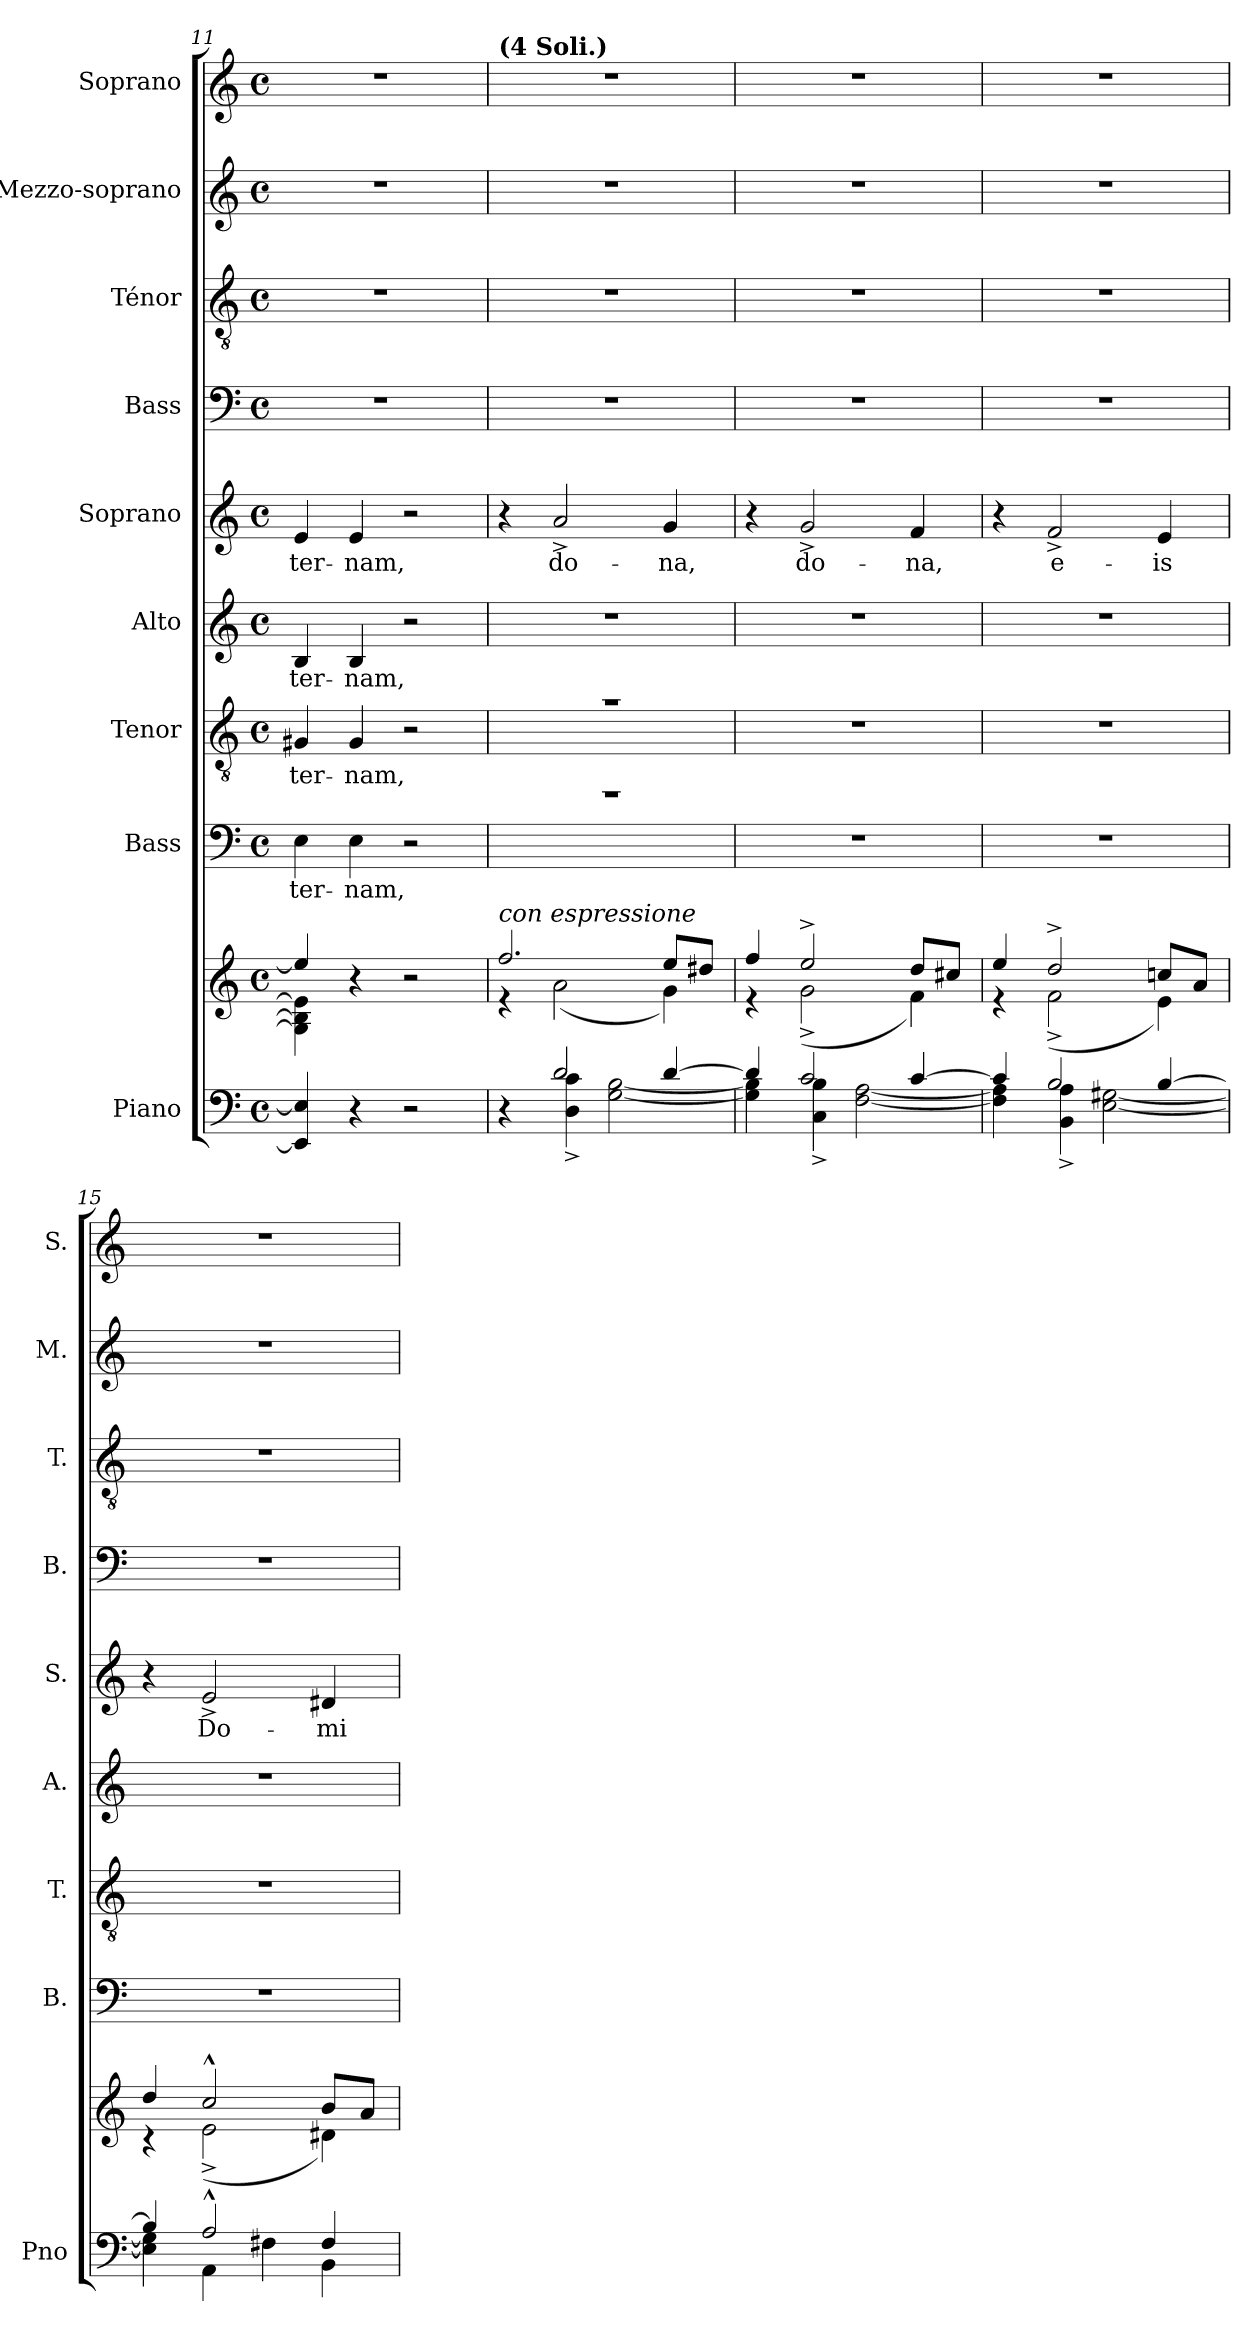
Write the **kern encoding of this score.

**kern	**kern	**kern	**text	**kern	**text	**kern	**text	**kern	**text	**kern	**kern	**kern	**kern
*part9	*part9	*part8	*part8	*part7	*part7	*part6	*part6	*part5	*part5	*part4	*part3	*part2	*part1
*staff10	*staff9	*staff8	*staff8	*staff7	*staff7	*staff6	*staff6	*staff5	*staff5	*staff4	*staff3	*staff2	*staff1
*I"Piano	*	*I"Bass	*	*I"Tenor	*	*I"Alto	*	*I"Soprano	*	*I"Bass	*I"Ténor	*I"Mezzo-soprano	*I"Soprano
*I'Pno	*	*I'B.	*	*I'T.	*	*I'A.	*	*I'S.	*	*I'B.	*I'T.	*I'M.	*I'S.
*clefF4	*clefG2	*clefF4	*	*clefGv2	*	*clefG2	*	*clefG2	*	*clefF4	*clefGv2	*clefG2	*clefG2
*k[]	*k[]	*k[]	*	*k[]	*	*k[]	*	*k[]	*	*k[]	*k[]	*k[]	*k[]
*M4/4	*M4/4	*M4/4	*	*M4/4	*	*M4/4	*	*M4/4	*	*M4/4	*M4/4	*M4/4	*M4/4
*met(c)	*met(c)	*met(c)	*	*met(c)	*	*met(c)	*	*met(c)	*	*met(c)	*met(c)	*met(c)	*met(c)
=11	=11	=11	=11	=11	=11	=11	=11	=11	=11	=11	=11	=11	=11
*	*^	*	*	*	*	*	*	*	*	*	*	*	*
!	!	!	!	!LO:LY:b	!	!LO:LY:b	!	!LO:LY:b	!	!LO:LY:b	!	!	!	!
4EE/] 4E/]	4ee/]	4G#\] 4B\] 4e\]	4E\	-ter-	4G#X/	-ter-	4B/	-ter-	4e/	-ter-	1r	1r	1r	1r
!	!	!	!	!LO:LY:b	!	!LO:LY:b	!	!LO:LY:b	!	!LO:LY:b	!	!	!	!
4r	4r	4ryy	4E\	-nam,	4G#/	-nam,	4B/	-nam,	4e/	-nam,	.	.	.	.
2r	2r	2ryy	2r	.	2r	.	2r	.	2r	.	.	.	.	.
=12	=12	=12	=12	=12	=12	=12	=12	=12	=12	=12	=12	=12	=12	=12
*^	*	*	*^	*	*^	*	*^	*	*	*	*	*	*	*
!	!	!	!	!	!	!	!	!	!	!	!	!	!	!	!	!	!	!LO:TX:a:B:t=(4 Soli.)
!	!	!LO:TX:a:i:t=con espressione	!	!	!	!	!	!	!	!	!	!	!	!	!	!	!	!
4r	4ryy	2.ff/	4r	1r	1cyy	.	1r	1cyy	.	1r	1cyy	.	4r	.	1r	1r	1r	1r
!	!	!	!	!	!	!	!	!	!	!	!	!	!	!LO:LY:b	!	!	!	!
2d/	4D\^ 4c\^	.	(2a\	.	.	.	.	.	.	.	.	.	2a^/	do-	.	.	.	.
.	[2G\ [2B\	.	.	.	.	.	.	.	.	.	.	.	.	.	.	.	.	.
!	!	!	!	!	!	!	!	!	!	!	!	!	!	!LO:LY:b	!	!	!	!
[4d/	.	8ee/L	4g\)	.	.	.	.	.	.	.	.	.	4g/	-na,	.	.	.	.
.	.	8dd#X/J	.	.	.	.	.	.	.	.	.	.	.	.	.	.	.	.
*	*	*	*	*v	*v	*	*	*	*	*v	*v	*	*	*	*	*	*	*
*	*	*	*	*	*	*v	*v	*	*	*	*	*	*	*	*	*
=13	=13	=13	=13	=13	=13	=13	=13	=13	=13	=13	=13	=13	=13	=13	=13
4d/]	4G\] 4B\]	4ff/	4r	1r	.	1r	.	1r	.	4r	.	1r	1r	1r	1r
!	!	!	!	!	!	!	!	!	!	!	!LO:LY:b	!	!	!	!
2c/	4C\^ 4B\^	2ee^/	(2g^\	.	.	.	.	.	.	2g^/	do-	.	.	.	.
.	[2F\ [2A\	.	.	.	.	.	.	.	.	.	.	.	.	.	.
!	!	!	!	!	!	!	!	!	!	!	!LO:LY:b	!	!	!	!
[4c/	.	8dd/L	4f\)	.	.	.	.	.	.	4f/	-na,	.	.	.	.
.	.	8cc#X/J	.	.	.	.	.	.	.	.	.	.	.	.	.
=14	=14	=14	=14	=14	=14	=14	=14	=14	=14	=14	=14	=14	=14	=14	=14
4c/]	4F\] 4A\]	4ee/	4r	1r	.	1r	.	1r	.	4r	.	1r	1r	1r	1r
!	!	!	!	!	!	!	!	!	!	!	!LO:LY:b	!	!	!	!
2B/	4BB\^ 4A\^	2dd^/	(2f^\	.	.	.	.	.	.	2f^/	e-	.	.	.	.
.	[2E\ [2G#X\	.	.	.	.	.	.	.	.	.	.	.	.	.	.
!	!	!	!	!	!	!	!	!	!	!	!LO:LY:b	!	!	!	!
[4B/	.	8ccn/L	4e\)	.	.	.	.	.	.	4e/	-is	.	.	.	.
.	.	8a/J	.	.	.	.	.	.	.	.	.	.	.	.	.
!!LO:PB:g=z
=15	=15	=15	=15	=15	=15	=15	=15	=15	=15	=15	=15	=15	=15	=15	=15
4B/]	4E\] 4G#\]	4dd/	4r	1r	.	1r	.	1r	.	4r	.	1r	1r	1r	1r
!	!	!	!	!	!	!	!	!	!	!	!LO:LY:b	!	!	!	!
2A^^/	4AA\	2cc^^/	(2e^\	.	.	.	.	.	.	2e^/	Do-	.	.	.	.
.	4F#X\	.	.	.	.	.	.	.	.	.	.	.	.	.	.
!	!	!	!	!	!	!	!	!	!	!	!LO:LY:b	!	!	!	!
4F#/	4BB\	8b/L	4d#X\)	.	.	.	.	.	.	4d#X/	-mi-	.	.	.	.
.	.	8a/J	.	.	.	.	.	.	.	.	.	.	.	.	.
*v	*v	*	*	*	*	*	*	*	*	*	*	*	*	*	*
*	*v	*v	*	*	*	*	*	*	*	*	*	*	*	*
=	=	=	=	=	=	=	=	=	=	=	=	=	=
*-	*-	*-	*-	*-	*-	*-	*-	*-	*-	*-	*-	*-	*-
